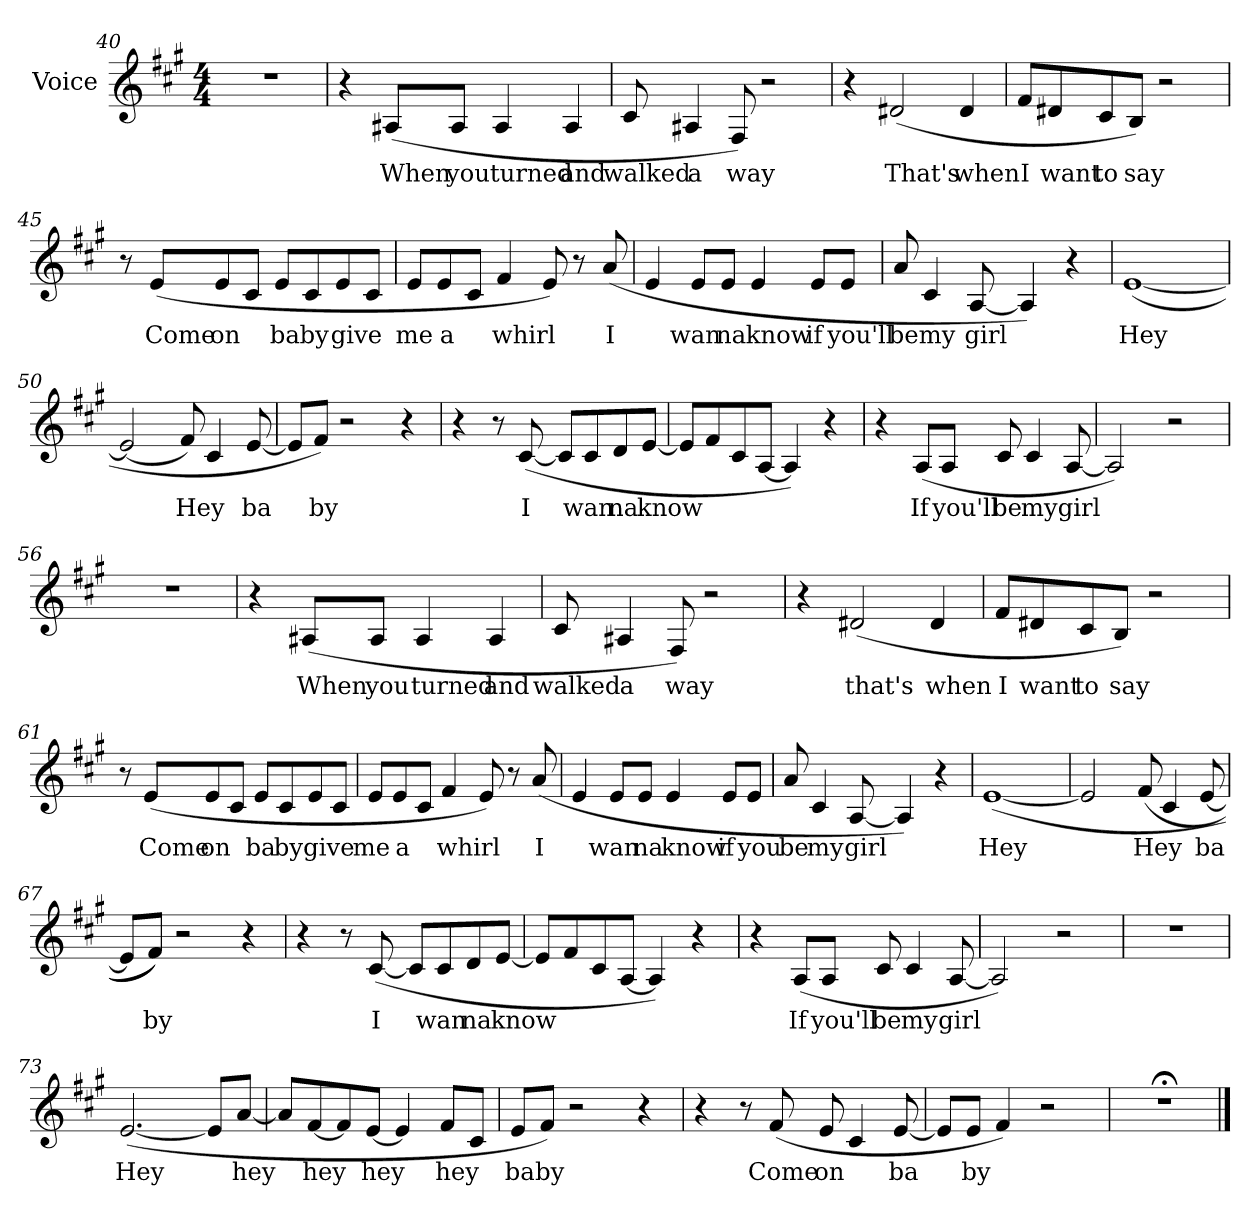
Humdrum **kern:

**kern	**text
*part1	*part1
*staff1	*staff1
*I"Voice	*
*I'Voice	*
*clefG2	*
*k[f#c#g#]	*
*M4/4	*
=40	=40
1r	.
=41	=41
4r	.
!	!LO:LY:b
(>8A#X/L	When
!	!LO:LY:b
8A#/J	you
!	!LO:LY:b
4A#/	turned
!	!LO:LY:b
4A#/	and
=42	=42
!	!LO:LY:b
8c#/	walked
!	!LO:LY:b
4A#X/	a
!	!LO:LY:b
8F#/)	way
2r	.
=43	=43
4r	.
!	!LO:LY:b
(>2d#X/	That's
!	!LO:LY:b
4d#/	when
=44	=44
!	!LO:LY:b
8f#/L	I
!	!LO:LY:b
8d#X/	want
!	!LO:LY:b
8c#/	to
!	!LO:LY:b
8B/J)	say
2r	.
=45	=45
8r	.
!	!LO:LY:b
(>8e/L	Come
!	!LO:LY:b
8e/	on
8c#/J	.
!	!LO:LY:b
8e/L	ba
!	!LO:LY:b
8c#/	by
!	!LO:LY:b
8e/	give
8c#/J	.
=46	=46
!	!LO:LY:b
8e/L	me
!	!LO:LY:b
8e/	a
8c#/J	.
!	!LO:LY:b
4f#/	whirl
8e/)	.
8r	.
!	!LO:LY:b
(>8a/	I
=47	=47
4e/	.
!	!LO:LY:b
8e/L	wan
!	!LO:LY:b
8e/J	na
!	!LO:LY:b
4e/	know
!	!LO:LY:b
8e/L	if
!	!LO:LY:b
8e/J	you'll
=48	=48
!	!LO:LY:b
8a/	be
!	!LO:LY:b
4c#/	my
!	!LO:LY:b
[8A/	girl
4A/])	.
4r	.
=49	=49
!	!LO:LY:b
(>[1e	Hey
=50	=50
(<2e/]	.
!	!LO:LY:b
8f#/)	Hey
4c#/	.
!	!LO:LY:b
[8e/	ba
=51	=51
8e/L]	.
!	!LO:LY:b
8f#/J)	by
2r	.
4r	.
=52	=52
4r	.
8r	.
!	!LO:LY:b
(>[8c#/	I
8c#/L]	.
!	!LO:LY:b
8c#/	wan
!	!LO:LY:b
8d/	na
!	!LO:LY:b
[8e/J	know
=53	=53
8e/L]	.
8f#/	.
8c#/	.
[8A/J	.
4A/])	.
4r	.
=54	=54
4r	.
!	!LO:LY:b
(<8A/L	If
!	!LO:LY:b
8A/J	you'll
!	!LO:LY:b
8c#/	be
!	!LO:LY:b
4c#/	my
!	!LO:LY:b
[8A/	girl
=55	=55
2A/])	.
2r	.
=56	=56
1r	.
=57	=57
4r	.
!	!LO:LY:b
(>8A#X/L	When
!	!LO:LY:b
8A#/J	you
!	!LO:LY:b
4A#/	turned
!	!LO:LY:b
4A#/	and
=58	=58
!	!LO:LY:b
8c#/	walked
!	!LO:LY:b
4A#X/	a
!	!LO:LY:b
8F#/)	way
2r	.
=59	=59
4r	.
!	!LO:LY:b
(>2d#X/	that's
!	!LO:LY:b
4d#/	when
=60	=60
!	!LO:LY:b
8f#/L	I
!	!LO:LY:b
8d#X/	want
!	!LO:LY:b
8c#/	to
!	!LO:LY:b
8B/J)	say
2r	.
=61	=61
8r	.
!	!LO:LY:b
(>8e/L	Come
!	!LO:LY:b
8e/	on
8c#/J	.
!	!LO:LY:b
8e/L	ba
!	!LO:LY:b
8c#/	by
!	!LO:LY:b
8e/	give
8c#/J	.
=62	=62
!	!LO:LY:b
8e/L	me
!	!LO:LY:b
8e/	a
8c#/J	.
!	!LO:LY:b
4f#/	whirl
8e/)	.
8r	.
!	!LO:LY:b
(>8a/	I
=63	=63
4e/	.
!	!LO:LY:b
8e/L	wan
!	!LO:LY:b
8e/J	na
!	!LO:LY:b
4e/	know
!	!LO:LY:b
8e/L	if
!	!LO:LY:b
8e/J	you
=64	=64
!	!LO:LY:b
8a/	be
!	!LO:LY:b
4c#/	my
!	!LO:LY:b
[8A/	girl
4A/])	.
4r	.
=65	=65
!	!LO:LY:b
(>[1e	Hey
=66	=66
2e/]	.
!	!LO:LY:b
(<8f#/	Hey
4c#/	.
!	!LO:LY:b
[8e/	ba
=67	=67
8e/L]	.
!	!LO:LY:b
8f#/J))	by
2r	.
4r	.
=68	=68
4r	.
8r	.
!	!LO:LY:b
(>[8c#/	I
8c#/L]	.
!	!LO:LY:b
8c#/	wan
!	!LO:LY:b
8d/	na
!	!LO:LY:b
[8e/J	know
=69	=69
8e/L]	.
8f#/	.
8c#/	.
[8A/J	.
4A/])	.
4r	.
=70	=70
4r	.
!	!LO:LY:b
(<8A/L	If
!	!LO:LY:b
8A/J	you'll
!	!LO:LY:b
8c#/	be
!	!LO:LY:b
4c#/	my
!	!LO:LY:b
[8A/	girl
=71	=71
2A/])	.
2r	.
=72	=72
1r	.
=73	=73
!	!LO:LY:b
(>[2.e/	Hey
8e/L]	.
!	!LO:LY:b
[8a/J	hey
=74	=74
8a/L]	.
!	!LO:LY:b
[8f#/	hey
8f#/]	.
!	!LO:LY:b
[8e/J	hey
4e/]	.
!	!LO:LY:b
8f#/L	hey
8c#/J	.
=75	=75
!	!LO:LY:b
8e/L	ba
!	!LO:LY:b
8f#/J)	by
2r	.
4r	.
=76	=76
4r	.
8r	.
!	!LO:LY:b
(<8f#/	Come
!	!LO:LY:b
8e/	on
4c#/	.
!	!LO:LY:b
[8e/	ba
=77	=77
8e/L]	.
!	!LO:LY:b
8e/J	by
4f#/)	.
2r	.
=77X1	=77X1
1r;<	.
==	==
*-	*-
